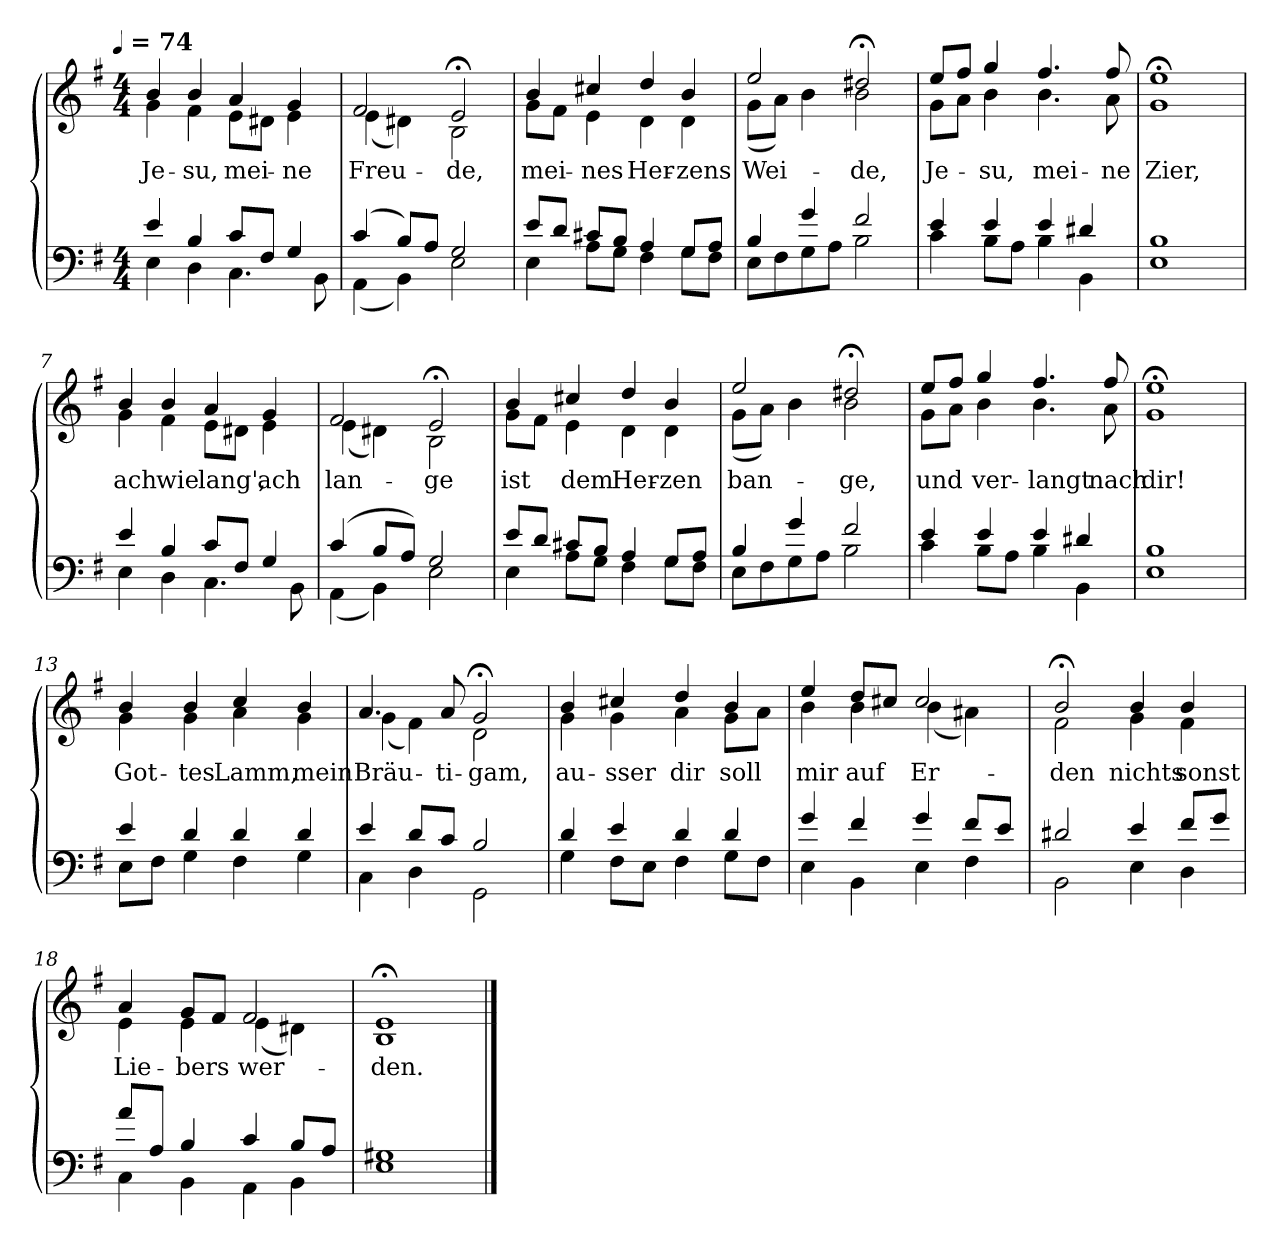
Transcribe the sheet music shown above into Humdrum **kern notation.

**kern	**kern	**text	**dynam
*part1	*part1	*part1	*part1
*staff2	*staff1	*staff1	*staff1/2
*clefF4	*clefG2	*	*
*k[f#]	*k[f#]	*	*
!!LO:TX:omd:t=[quarter] = 74
*M4/4	*M4/4	*	*
*MM74	*MM74	*	*
=1	=1	=1	=1
*^	*^	*	*
4e	4E	4b	4g	Je-	.
4B	4D	4b	4f#	-su,	.
8cL	4.C	4a	8eL	mei-	.
8F#J	.	.	8d#XJ	.	.
4G	.	4g	4e	-ne	.
.	8BB	.	.	.	.
=2	=2	=2	=2	=2	=2
(4c	(4AA	2f#	(4e	Freu-	.
8BL)	4BB)	.	4d#X)	.	.
8AJ	.	.	.	.	.
2G	2E	2e;<	2B	-de,	.
=3	=3	=3	=3	=3	=3
8eL	4E	4b	8gL	mei-	.
8dJ	.	.	8f#J	.	.
8c#XL	8AL	4cc#X	4e	-nes	.
8BJ	8GJ	.	.	.	.
4A	4F#	4dd	4d	Her-	.
8GL	8GL	4b	4d	-zens	.
8AJ	8F#J	.	.	.	.
=4	=4	=4	=4	=4	=4
4B	8EL	2ee	(8gL	Wei-	.
.	8F#	.	8aJ)	.	.
4g	8G	.	4b	.	.
.	8AJ	.	.	.	.
2f#	2B	2dd#X;<	2b	-de,	.
=5	=5	=5	=5	=5	=5
4e	4c	8eeL	8gL	Je-	.
.	.	8ff#J	8aJ	.	.
4e	8BL	4gg	4b	-su,	.
.	8AJ	.	.	.	.
4e	4B	4.ff#	4.b	mei-	.
4d#X	4BB	.	.	.	.
.	.	8ff#	8a	-ne	.
=6	=6	=6	=6	=6	=6
1B	1E	1ee;<	1g	Zier,	.
!!LO:LB:g=z	!!
=7	=7	=7	=7	=7	=7
4e	4E	4b	4g	ach	.
4B	4D	4b	4f#	wie	.
8cL	4.C	4a	8eL	lang',	.
8F#J	.	.	8d#XJ	.	.
4G	.	4g	4e	ach	.
.	8BB	.	.	.	.
=8	=8	=8	=8	=8	=8
(4c	(4AA	2f#	(4e	lan-	.
8BL	4BB)	.	4d#X)	.	.
8AJ)	.	.	.	.	.
2G	2E	2e;<	2B	-ge	.
=9	=9	=9	=9	=9	=9
8eL	4E	4b	8gL	ist	.
8dJ	.	.	8f#J	.	.
8c#XL	8AL	4cc#X	4e	dem	.
8BJ	8GJ	.	.	.	.
4A	4F#	4dd	4d	Her-	.
8GL	8GL	4b	4d	-zen	.
8AJ	8F#J	.	.	.	.
=10	=10	=10	=10	=10	=10
4B	8EL	2ee	(8gL	ban-	.
.	8F#	.	8aJ)	.	.
4g	8G	.	4b	.	.
.	8AJ	.	.	.	.
2f#	2B	2dd#X;<	2b	ge,	.
=11	=11	=11	=11	=11	=11
4e	4c	8eeL	8gL	und	.
.	.	8ff#J	8aJ	.	.
4e	8BL	4gg	4b	ver-	.
.	8AJ	.	.	.	.
4e	4B	4.ff#	4.b	-langt	.
4d#X	4BB	.	.	.	.
.	.	8ff#	8a	nach	.
=12	=12	=12	=12	=12	=12
1B	1E	1ee;<	1g	dir!	.
!!LO:LB:g=z	!!
=13	=13	=13	=13	=13	=13
4e	8EL	4b	4g	Got-	.
.	8F#J	.	.	.	.
4d	4G	4b	4g	-tes	.
4d	4F#	4cc	4a	Lamm,	.
4d	4G	4b	4g	mein	.
=14	=14	=14	=14	=14	=14
4e	4C	4.a	(4g	Bräu-	.
8dL	4D	.	4f#)	.	.
8cJ	.	8a	.	-ti-	.
2B	2GG	2g;<	2d	-gam,	.
=15	=15	=15	=15	=15	=15
4d	4G	4b	4g	au-	.
4e	8F#L	4cc#X	4g	-sser	.
.	8EJ	.	.	.	.
4d	4F#	4dd	4a	dir	.
4d	8GL	4b	8gL	soll	.
.	8F#J	.	8aJ	.	.
=16	=16	=16	=16	=16	=16
*	*	*MM75	*	*	*
4g	4E	4ee	4b	mir	.
4f#	4BB	8ddL	4b	auf	.
.	.	8cc#XJ	.	.	.
4g	4E	2cc#	(4b	Er-	.
8f#L	4F#	.	4a#X)	.	.
8eJ	.	.	.	.	.
=17	=17	=17	=17	=17	=17
2d#X	2BB	2b;<	2f#	-den	.
4e	4E	4b	4g	nichts	♩ = 73
8f#L	4D	4b	4f#	sonst	.
8gJ	.	.	.	.	.
=18	=18	=18	=18	=18	=18
*	*	*MM70	*	*	*
8aL	4C	4a	4e	Lie-	.
8AJ	.	.	.	.	.
4B	4BB	8gL	4e	-bers	♩ = 65
.	.	8f#J	.	.	.
4c	4AA	2f#	(4e	wer-	.
8BL	4BB	.	4d#X)	.	.
8AJ	.	.	.	.	.
!!LO:LB:g=z	!!
=19	=19	=19	=19	=19	=19
*	*	*MM77	*	*	*
1G#X	1E	1e;<	1B	-den.	.
*v	*v	*	*	*	*
*	*v	*v	*	*
==	==	==	==
*-	*-	*-	*-
